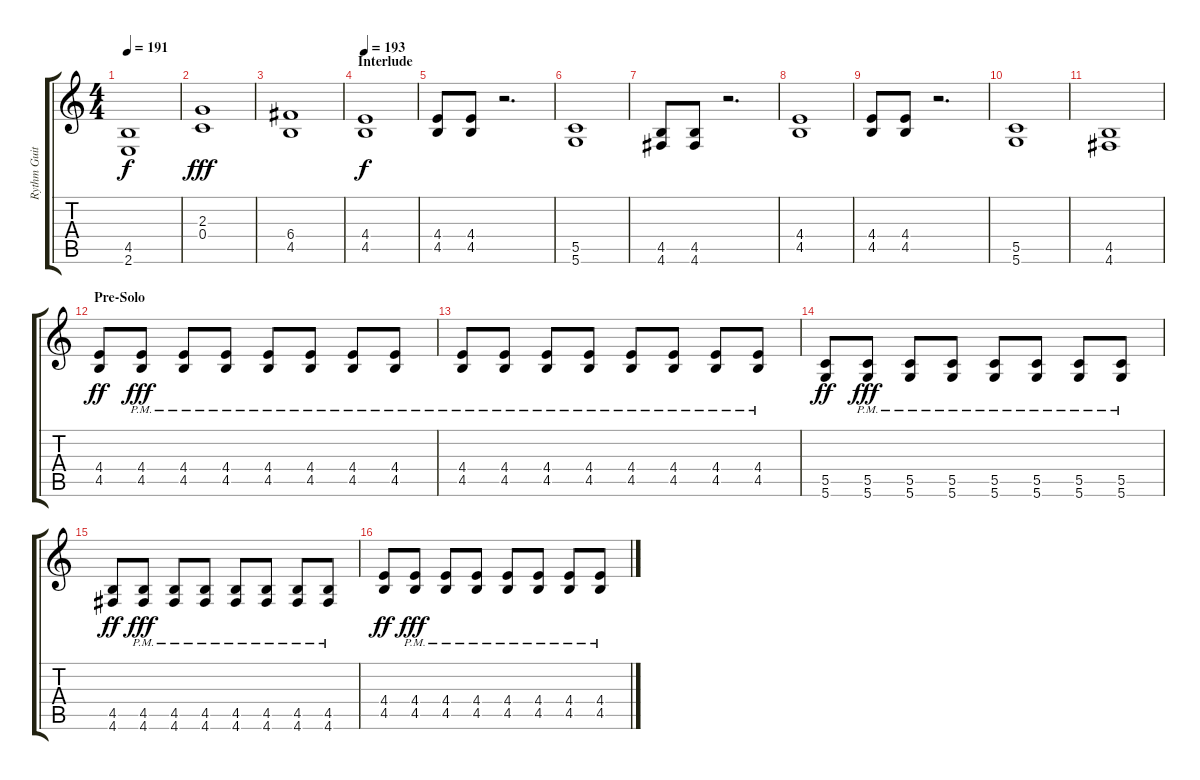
\track ("Rythm Guitar" "Rythm Guit") {instrument distortionguitar}
\staff {score tabs}
\tuning (D4 A3 F3 C3 G2 D2) {hide}
\ts (4 4)
\tempo 191
\clef g2
\ks c
(4.5{t} 2.6{t}).1{dy f} |
(2.3 0.4).1{dy fff} |
(6.4 4.5).1 |
\section ("" "Interlude")
\tempo 193
(4.4 4.5).1{dy f} |
(4.4 4.5).8 (4.4 4.5).8 r.2{d} |
(5.5 5.6).1 |
(4.5 4.6).8 (4.5 4.6).8 r.2{d} |
(4.4 4.5).1 |
(4.4 4.5).8 (4.4 4.5).8 r.2{d} |
(5.5 5.6).1 |
(4.5 4.6).1 |
\section ("" "Pre-Solo")
(4.4 4.5).8{dy ff} (4.4{pm} 4.5{pm}).8{dy fff} (4.4{pm} 4.5{pm}).8 (4.4{pm} 4.5{pm}).8 (4.4{pm} 4.5{pm}).8 (4.4{pm} 4.5{pm}).8 (4.4{pm} 4.5{pm}).8 (4.4{pm} 4.5{pm}).8 |
(4.4{pm} 4.5{pm}).8 (4.4{pm} 4.5{pm}).8 (4.4{pm} 4.5{pm}).8 (4.4{pm} 4.5{pm}).8 (4.4{pm} 4.5{pm}).8 (4.4{pm} 4.5{pm}).8 (4.4{pm} 4.5{pm}).8 (4.4{pm} 4.5{pm}).8 |
(5.5 5.6).8{dy ff} (5.5{pm} 5.6{pm}).8{dy fff} (5.5{pm} 5.6{pm}).8 (5.5{pm} 5.6{pm}).8 (5.5{pm} 5.6{pm}).8 (5.5{pm} 5.6{pm}).8 (5.5{pm} 5.6{pm}).8 (5.5{pm} 5.6{pm}).8 |
(4.5 4.6).8{dy ff} (4.5{pm} 4.6{pm}).8{dy fff} (4.5{pm} 4.6{pm}).8 (4.5{pm} 4.6{pm}).8 (4.5{pm} 4.6{pm}).8 (4.5{pm} 4.6{pm}).8 (4.5{pm} 4.6{pm}).8 (4.5{pm} 4.6{pm}).8 |
(4.4 4.5).8{dy ff} (4.4{pm} 4.5{pm}).8{dy fff} (4.4{pm} 4.5{pm}).8 (4.4{pm} 4.5{pm}).8 (4.4{pm} 4.5{pm}).8 (4.4{pm} 4.5{pm}).8 (4.4{pm} 4.5{pm}).8 (4.4{pm} 4.5{pm}).8
